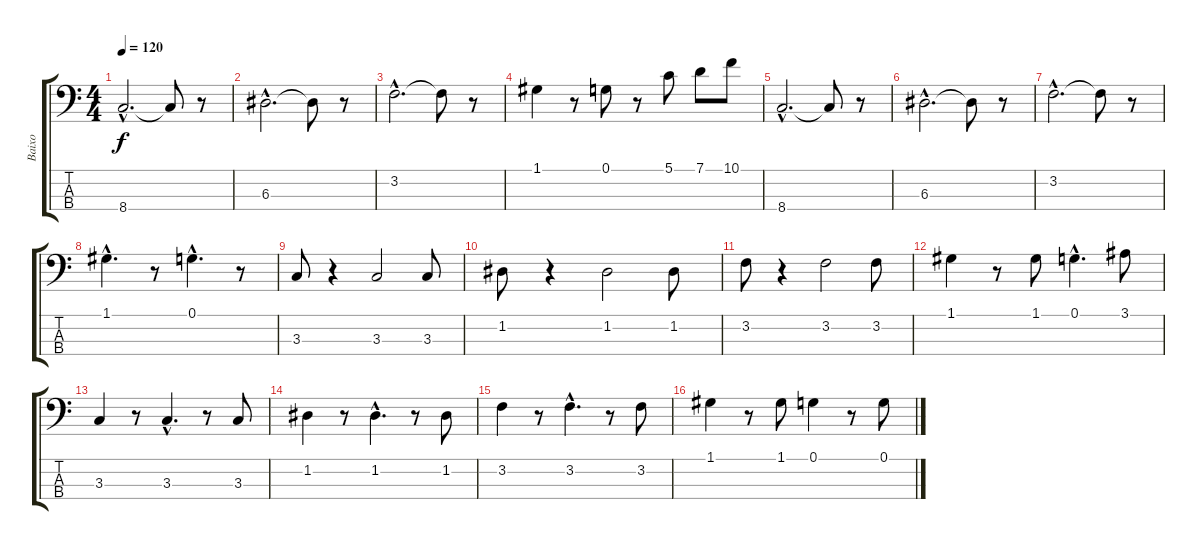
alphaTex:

\track ("Baixo" "Baixo") {instrument electricbassfinger}
\staff {score tabs}
\tuning (G2 D2 A1 E1) {hide}
\ts (4 4)
\tempo 120
\clef f4
\ks c
8.4{hac}.2{d dy f} 8.4{t}.8 r.8 |
6.3{hac}.2{d} 6.3{t}.8 r.8 |
3.2{hac}.2{d} 3.2{t}.8 r.8 |
1.1.4 r.8 0.1.8 r.8 5.1.8 7.1.8 10.1.8 |
8.4{hac}.2{d} 8.4{t}.8 r.8 |
6.3{hac}.2{d} 6.3{t}.8 r.8 |
3.2{hac}.2{d} 3.2{t}.8 r.8 |
1.1{hac}.4{d} r.8 0.1{hac}.4{d} r.8 |
3.3.8 r.4 3.3.2 3.3.8 |
1.2.8 r.4 1.2.2 1.2.8 |
3.2.8 r.4 3.2.2 3.2.8 |
1.1.4 r.8 1.1.8 0.1{hac}.4{d} 3.1.8 |
3.3.4 r.8 3.3{hac}.4{d} r.8 3.3.8 |
1.2.4 r.8 1.2{hac}.4{d} r.8 1.2.8 |
3.2.4 r.8 3.2{hac}.4{d} r.8 3.2.8 |
1.1.4 r.8 1.1.8 0.1.4 r.8 0.1.8
